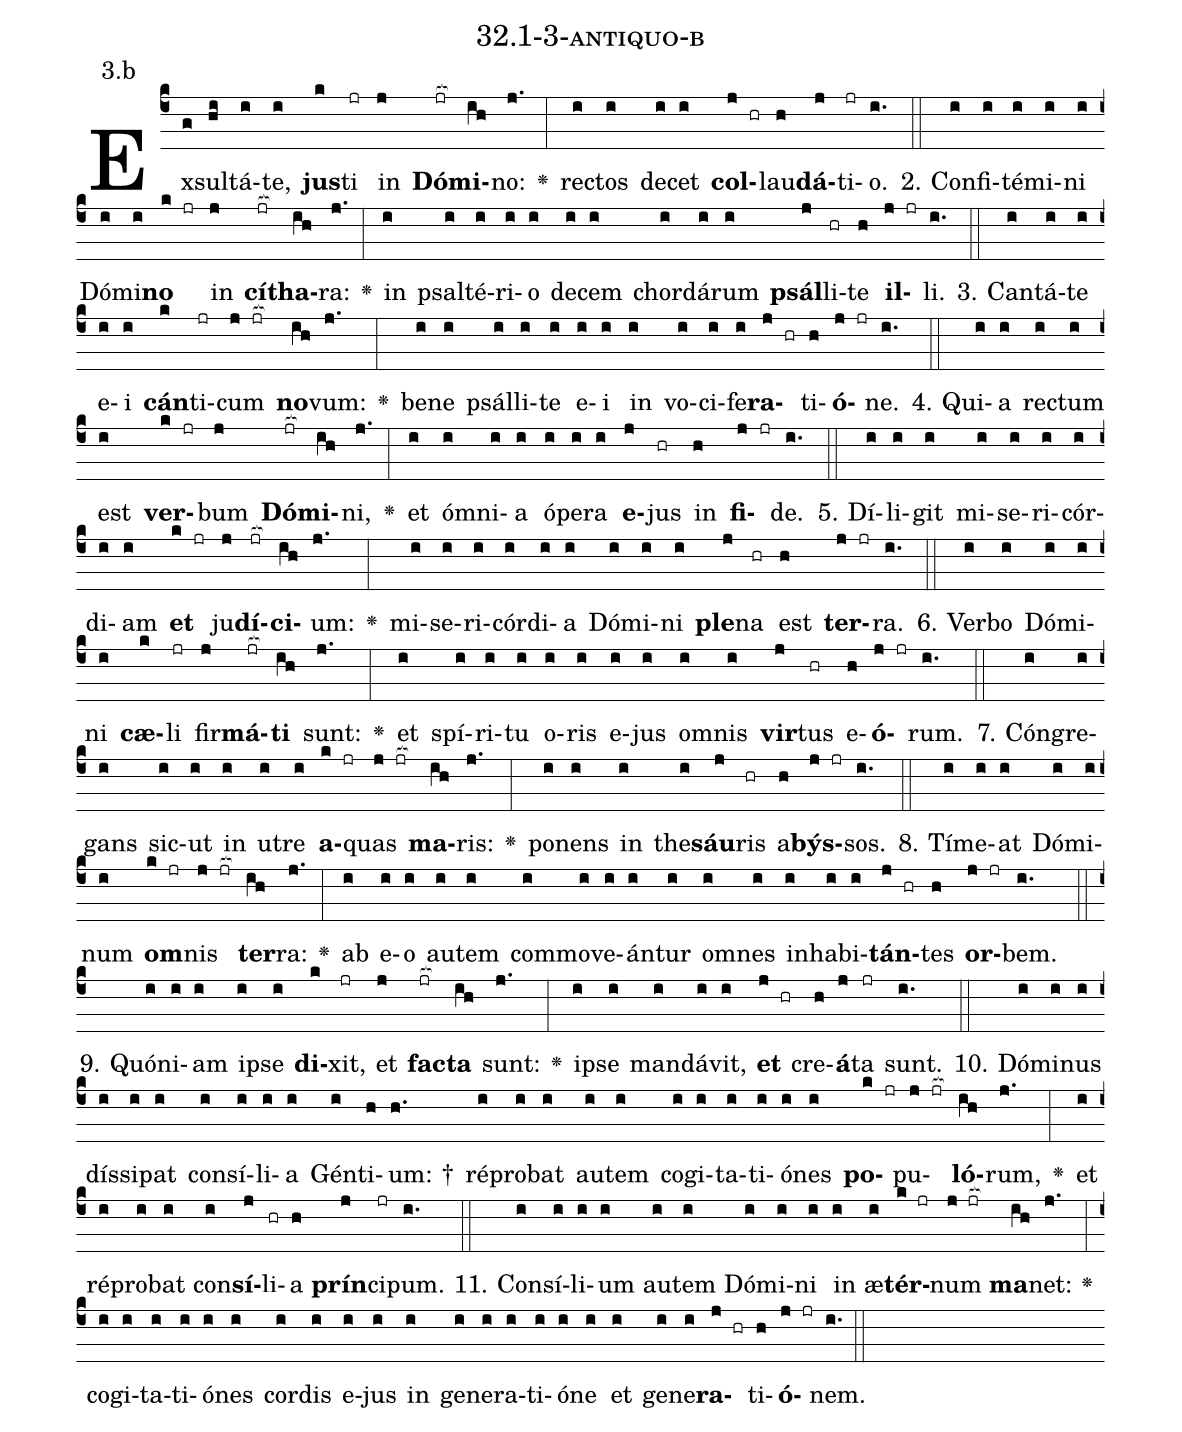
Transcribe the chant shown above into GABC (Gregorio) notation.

name: 32.1-3-antiquo-b;
annotation: 3.b;
%%
(c4)Ex(g)sul(hi)tá(i)te,(i) <b>jus</b>(k)ti(jr) in(j) <b>Dó</b>(jr[ocb:1{])<b>mi</b>(ih[ocb:0}])no:(j.) <v>\greheightstar</v>(:) rec(i)tos(i) de(i)cet(i) <b>col</b>(j hr)lau(h)<b>dá</b>(j)ti(jr)o.(i.) (::)
2. Con(i)fi(i)té(i)mi(i)ni(i) Dó(i)mi(i)<b>no</b>(k jr) in(j) <b>cí</b>(jr[ocb:1{])<b>tha</b>(ih[ocb:0}])ra:(j.) <v>\greheightstar</v>(:) in(i) psal(i)té(i)ri(i)o(i) de(i)cem(i) chor(i)dá(i)rum(i) <b>psál</b>(j)li(hr)te(h) <b>il</b>(j jr)li.(i.) (::)
3. Can(i)tá(i)te(i) e(i)i(i) <b>cán</b>(k)ti(jr)cum(j jr[ocb:1{]) <b>no</b>(ih[ocb:0}])vum:(j.) <v>\greheightstar</v>(:) be(i)ne(i) psál(i)li(i)te(i) e(i)i(i) in(i) vo(i)ci(i)fe(i)<b>ra</b>(j hr)ti(h)<b>ó</b>(j jr)ne.(i.) (::)
4. Qui(i)a(i) rec(i)tum(i) est(i) <b>ver</b>(k jr)bum(j) <b>Dó</b>(jr[ocb:1{])<b>mi</b>(ih[ocb:0}])ni,(j.) <v>\greheightstar</v>(:) et(i) óm(i)ni(i)a(i) ó(i)pe(i)ra(i) <b>e</b>(j)jus(hr) in(h) <b>fi</b>(j jr)de.(i.) (::)
5. Dí(i)li(i)git(i) mi(i)se(i)ri(i)cór(i)di(i)am(i) <b>et</b>(k jr) ju(j)<b>dí</b>(jr[ocb:1{])<b>ci</b>(ih[ocb:0}])um:(j.) <v>\greheightstar</v>(:) mi(i)se(i)ri(i)cór(i)di(i)a(i) Dó(i)mi(i)ni(i) <b>ple</b>(j)na(hr) est(h) <b>ter</b>(j jr)ra.(i.) (::)
6. Ver(i)bo(i) Dó(i)mi(i)ni(i) <b>cæ</b>(k)li(jr) fir(j)<b>má</b>(jr[ocb:1{])<b>ti</b>(ih[ocb:0}]) sunt:(j.) <v>\greheightstar</v>(:) et(i) spí(i)ri(i)tu(i) o(i)ris(i) e(i)jus(i) om(i)nis(i) <b>vir</b>(j)tus(hr) e(h)<b>ó</b>(j jr)rum.(i.) (::)
7. Cón(i)gre(i)gans(i) sic(i)ut(i) in(i) u(i)tre(i) <b>a</b>(k jr)quas(j jr[ocb:1{]) <b>ma</b>(ih[ocb:0}])ris:(j.) <v>\greheightstar</v>(:) po(i)nens(i) in(i) the(i)<b>sáu</b>(j)ris(hr) a(h)<b>býs</b>(j jr)sos.(i.) (::)
8. Tí(i)me(i)at(i) Dó(i)mi(i)num(i) <b>om</b>(k jr)nis(j jr[ocb:1{]) <b>ter</b>(ih[ocb:0}])ra:(j.) <v>\greheightstar</v>(:) ab(i) e(i)o(i) au(i)tem(i) com(i)mo(i)ve(i)án(i)tur(i) om(i)nes(i) in(i)ha(i)bi(i)<b>tán</b>(j hr)tes(h) <b>or</b>(j jr)bem.(i.) (::)
9. Quón(i)i(i)am(i) ip(i)se(i) <b>di</b>(k)xit,(jr) et(j) <b>fac</b>(jr[ocb:1{])<b>ta</b>(ih[ocb:0}]) sunt:(j.) <v>\greheightstar</v>(:) ip(i)se(i) man(i)dá(i)vit,(i) <b>et</b>(j hr) cre(h)<b>á</b>(j)ta(jr) sunt.(i.) (::)
10. Dó(i)mi(i)nus(i) dís(i)si(i)pat(i) con(i)sí(i)li(i)a(i) Gén(i)ti(h)um: †(h.) ré(i)pro(i)bat(i) au(i)tem(i) co(i)gi(i)ta(i)ti(i)ó(i)nes(i) <b>po</b>(k jr)pu(j jr[ocb:1{])<b>ló</b>(ih[ocb:0}])rum,(j.) <v>\greheightstar</v>(:) et(i) ré(i)pro(i)bat(i) con(i)<b>sí</b>(j)li(hr)a(h) <b>prín</b>(j)ci(jr)pum.(i.) (::)
11. Con(i)sí(i)li(i)um(i) au(i)tem(i) Dó(i)mi(i)ni(i) in(i) æ(i)<b>tér</b>(k jr)num(j jr[ocb:1{]) <b>ma</b>(ih[ocb:0}])net:(j.) <v>\greheightstar</v>(:) co(i)gi(i)ta(i)ti(i)ó(i)nes(i) cor(i)dis(i) e(i)jus(i) in(i) ge(i)ne(i)ra(i)ti(i)ó(i)ne(i) et(i) ge(i)ne(i)<b>ra</b>(j hr)ti(h)<b>ó</b>(j jr)nem.(i.) (::)
